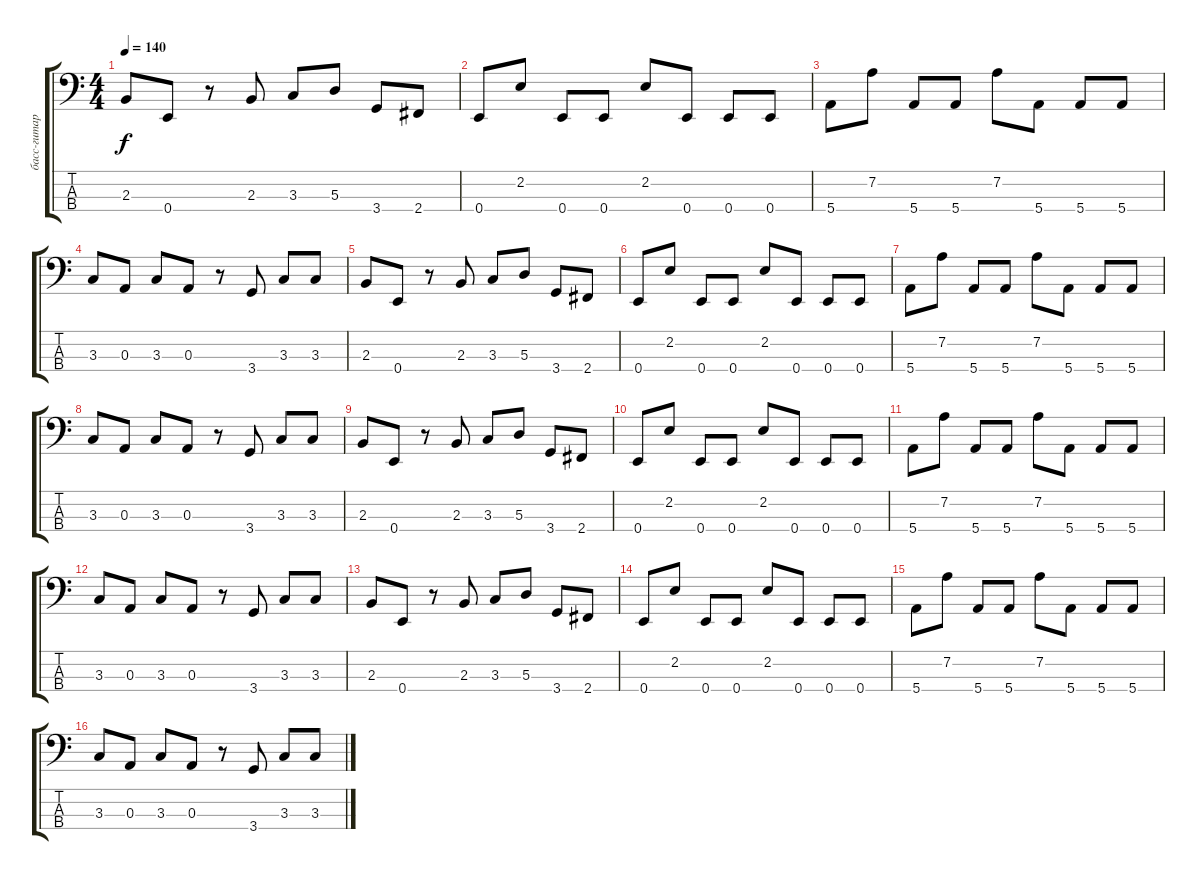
\track ("басс-гитара" "басс-гитар") {instrument slapbass1 bank 21}
\staff {score tabs}
\tuning (G2 D2 A1 E1) {hide}
\ts (4 4)
\tempo 140
\clef f4
\ks c
2.3.8{dy f} 0.4.8 r.8 2.3.8 3.3.8 5.3.8 3.4.8 2.4.8 |
0.4.8 2.2.8 0.4.8 0.4.8 2.2.8 0.4.8 0.4.8 0.4.8 |
5.4.8 7.2.8 5.4.8 5.4.8 7.2.8 5.4.8 5.4.8 5.4.8 |
3.3.8 0.3.8 3.3.8 0.3.8 r.8 3.4.8 3.3.8 3.3.8 |
2.3.8 0.4.8 r.8 2.3.8 3.3.8 5.3.8 3.4.8 2.4.8 |
0.4.8 2.2.8 0.4.8 0.4.8 2.2.8 0.4.8 0.4.8 0.4.8 |
5.4.8 7.2.8 5.4.8 5.4.8 7.2.8 5.4.8 5.4.8 5.4.8 |
3.3.8 0.3.8 3.3.8 0.3.8 r.8 3.4.8 3.3.8 3.3.8 |
2.3.8 0.4.8 r.8 2.3.8 3.3.8 5.3.8 3.4.8 2.4.8 |
0.4.8 2.2.8 0.4.8 0.4.8 2.2.8 0.4.8 0.4.8 0.4.8 |
5.4.8 7.2.8 5.4.8 5.4.8 7.2.8 5.4.8 5.4.8 5.4.8 |
3.3.8 0.3.8 3.3.8 0.3.8 r.8 3.4.8 3.3.8 3.3.8 |
2.3.8 0.4.8 r.8 2.3.8 3.3.8 5.3.8 3.4.8 2.4.8 |
0.4.8 2.2.8 0.4.8 0.4.8 2.2.8 0.4.8 0.4.8 0.4.8 |
5.4.8 7.2.8 5.4.8 5.4.8 7.2.8 5.4.8 5.4.8 5.4.8 |
3.3.8 0.3.8 3.3.8 0.3.8 r.8 3.4.8 3.3.8 3.3.8
